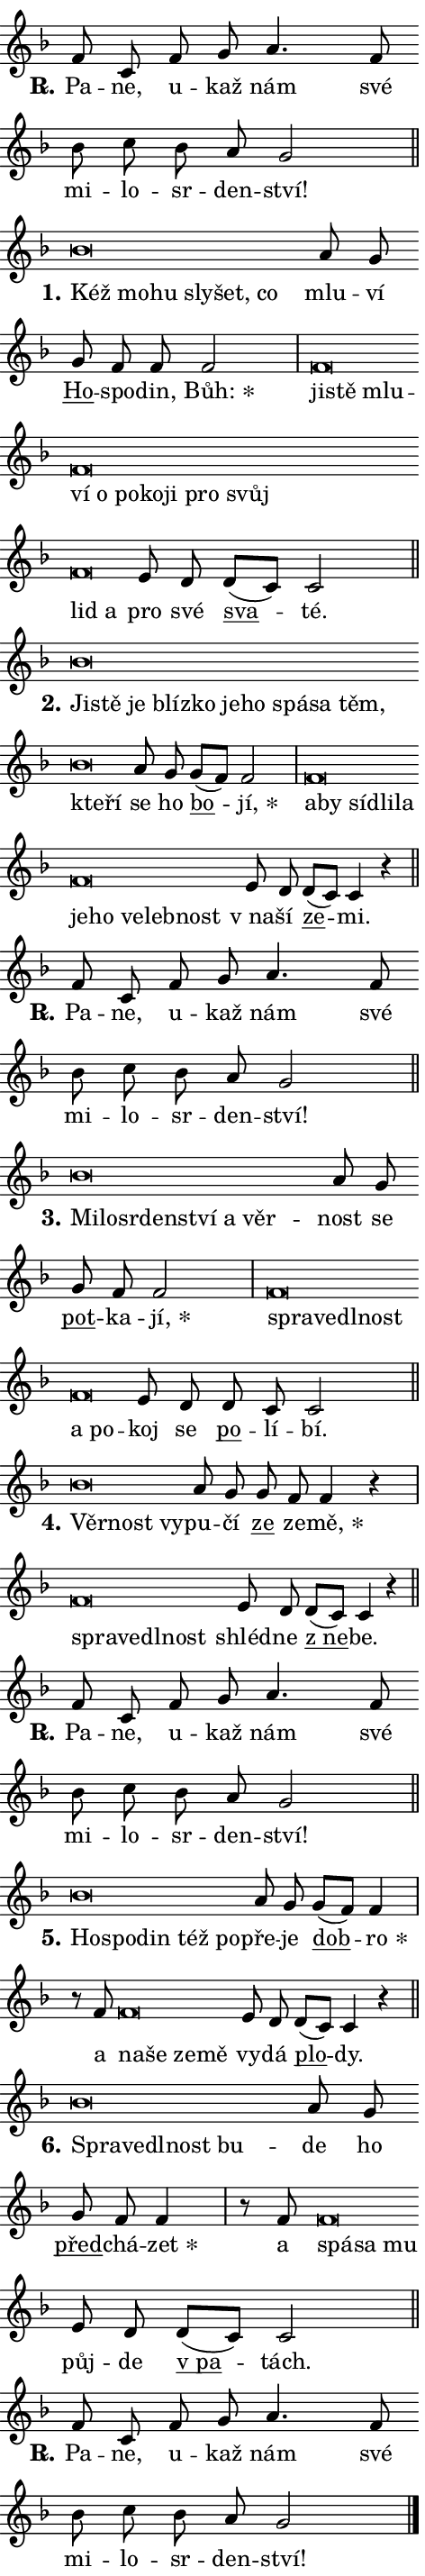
\version "2.24.0"
\header { tagline = "" }
\paper {
  indent = 0\cm
  top-margin = 0\cm
  right-margin = 0.13\cm % to fit lyric hyphens
  bottom-margin = 0\cm
  left-margin = 0\cm
  paper-width = 8\cm
  page-breaking = #ly:one-page-breaking
  system-system-spacing.basic-distance = #11
  score-system-spacing.basic-distance = #11
  ragged-last = ##f
}


%% Author: Thomas Morley
%% https://lists.gnu.org/archive/html/lilypond-user/2020-05/msg00002.html
#(define (line-position grob)
"Returns position of @var[grob} in current system:
   @code{'start}, if at first time-step
   @code{'end}, if at last time-step
   @code{'middle} otherwise
"
  (let* ((col (ly:item-get-column grob))
         (ln (ly:grob-object col 'left-neighbor))
         (rn (ly:grob-object col 'right-neighbor))
         (col-to-check-left (if (ly:grob? ln) ln col))
         (col-to-check-right (if (ly:grob? rn) rn col))
         (break-dir-left
           (and
             (ly:grob-property col-to-check-left 'non-musical #f)
             (ly:item-break-dir col-to-check-left)))
         (break-dir-right
           (and
             (ly:grob-property col-to-check-right 'non-musical #f)
             (ly:item-break-dir col-to-check-right))))
        (cond ((eqv? 1 break-dir-left) 'start)
              ((eqv? -1 break-dir-right) 'end)
              (else 'middle))))

#(define (tranparent-at-line-position vctor)
  (lambda (grob)
  "Relying on @code{line-position} select the relevant enry from @var{vctor}.
Used to determine transparency,"
    (case (line-position grob)
      ((end) (not (vector-ref vctor 0)))
      ((middle) (not (vector-ref vctor 1)))
      ((start) (not (vector-ref vctor 2))))))

noteHeadBreakVisibility =
#(define-music-function (break-visibility)(vector?)
"Makes @code{NoteHead}s transparent relying on @var{break-visibility}"
#{
  \override NoteHead.transparent =
    #(tranparent-at-line-position break-visibility)
#})

#(define delete-ledgers-for-transparent-note-heads
  (lambda (grob)
    "Reads whether a @code{NoteHead} is transparent.
If so this @code{NoteHead} is removed from @code{'note-heads} from
@var{grob}, which is supposed to be @code{LedgerLineSpanner}.
As a result ledgers are not printed for this @code{NoteHead}"
    (let* ((nhds-array (ly:grob-object grob 'note-heads))
           (nhds-list
             (if (ly:grob-array? nhds-array)
                 (ly:grob-array->list nhds-array)
                 '()))
           ;; Relies on the transparent-property being done before
           ;; Staff.LedgerLineSpanner.after-line-breaking is executed.
           ;; This is fragile ...
           (to-keep
             (remove
               (lambda (nhd)
                 (ly:grob-property nhd 'transparent #f))
               nhds-list)))
      ;; TODO find a better method to iterate over grob-arrays, similiar
      ;; to filter/remove etc for lists
      ;; For now rebuilt from scratch
      (set! (ly:grob-object grob 'note-heads)  '())
      (for-each
        (lambda (nhd)
          (ly:pointer-group-interface::add-grob grob 'note-heads nhd))
        to-keep))))

squashNotes = {
  \override NoteHead.X-extent = #'(-0.2 . 0.2)
  \override NoteHead.Y-extent = #'(-0.75 . 0)
  \override NoteHead.stencil =
    #(lambda (grob)
       (let ((pos (ly:grob-property grob 'staff-position)))
         (begin
           (if (< pos -7) (display "ERROR: Lower brevis then expected\n") (display ""))
           (if (<= pos -6) ly:text-interface::print ly:note-head::print))))
}
unSquashNotes = {
  \revert NoteHead.X-extent
  \revert NoteHead.Y-extent
  \revert NoteHead.stencil
}

hideNotes = \noteHeadBreakVisibility #begin-of-line-visible
unHideNotes = \noteHeadBreakVisibility #all-visible

% work-around for resetting accidentals
% https://lilypond.org/doc/v2.23/Documentation/notation/displaying-rhythms#unmetered-music
cadenzaMeasure = {
  \cadenzaOff
  \partial 1024 s1024
  \cadenzaOn
}

#(define-markup-command (accent layout props text) (markup?)
  "Underline accented syllable"
  (interpret-markup layout props
    #{\markup \override #'(offset . 4.3) \underline { #text }#}))

responsum = \markup \concat {
  "R" \hspace #-1.05 \path #0.1 #'((moveto 0 0.07) (lineto 0.9 0.8)) \hspace #0.05 "."
}

spaceSize = #0.6828661417322834 % exact space size for TeX Gyre Schola

\layout {
  \context {
    \Staff
    \remove "Time_signature_engraver"
    \override LedgerLineSpanner.after-line-breaking = #delete-ledgers-for-transparent-note-heads
  }
  \context {
    \Lyrics {
      \override LyricSpace.minimum-distance = \spaceSize
      \override LyricText.font-name = #"TeX Gyre Schola"
      \override LyricText.font-size = 1
      \override StanzaNumber.font-name = #"TeX Gyre Schola Bold"
      \override StanzaNumber.font-size = 1
    }
  }
  \context {
    \Score 
    \override NoteHead.text =
      #(lambda (grob) 
        (let ((pos (ly:grob-property grob 'staff-position)))
          #{\markup {
            \combine
              \halign #-0.55 \raise #(if (= pos -6) 0 0.5) \override #'(thickness . 2) \draw-line #'(3.2 . 0)
              \musicglyph "noteheads.sM1"
          }#}))
  }
}

% magnetic-lyrics.ily
%
%   written by
%     Jean Abou Samra <jean@abou-samra.fr>
%     Werner Lemberg <wl@gnu.org>
%
%   adapted by
%     Jiri Hon <jiri.hon@gmail.com>
%
% Version 2022-Apr-15

% https://www.mail-archive.com/lilypond-user@gnu.org/msg149350.html

#(define (Left_hyphen_pointer_engraver context)
   "Collect syllable-hyphen-syllable occurrences in lyrics and store
them in properties.  This engraver only looks to the left.  For
example, if the lyrics input is @code{foo -- bar}, it does the
following.

@itemize @bullet
@item
Set the @code{text} property of the @code{LyricHyphen} grob between
@q{foo} and @q{bar} to @code{foo}.

@item
Set the @code{left-hyphen} property of the @code{LyricText} grob with
text @q{foo} to the @code{LyricHyphen} grob between @q{foo} and
@q{bar}.
@end itemize

Use this auxiliary engraver in combination with the
@code{lyric-@/text::@/apply-@/magnetic-@/offset!} hook."
   (let ((hyphen #f)
         (text #f))
     (make-engraver
      (acknowledgers
       ((lyric-syllable-interface engraver grob source-engraver)
        (set! text grob)))
      (end-acknowledgers
       ((lyric-hyphen-interface engraver grob source-engraver)
        ;(when (not (grob::has-interface grob 'lyric-space-interface))
          (set! hyphen grob)));)
      ((stop-translation-timestep engraver)
       (when (and text hyphen)
         (ly:grob-set-object! text 'left-hyphen hyphen))
       (set! text #f)
       (set! hyphen #f)))))

#(define (lyric-text::apply-magnetic-offset! grob)
   "If the space between two syllables is less than the value in
property @code{LyricText@/.details@/.squash-threshold}, move the right
syllable to the left so that it gets concatenated with the left
syllable.

Use this function as a hook for
@code{LyricText@/.after-@/line-@/breaking} if the
@code{Left_@/hyphen_@/pointer_@/engraver} is active."
   (let ((hyphen (ly:grob-object grob 'left-hyphen #f)))
     (when hyphen
       (let ((left-text (ly:spanner-bound hyphen LEFT)))
         (when (grob::has-interface left-text 'lyric-syllable-interface)
           (let* ((common (ly:grob-common-refpoint grob left-text X))
                  (this-x-ext (ly:grob-extent grob common X))
                  (left-x-ext
                   (begin
                     ;; Trigger magnetism for left-text.
                     (ly:grob-property left-text 'after-line-breaking)
                     (ly:grob-extent left-text common X)))
                  ;; `delta` is the gap width between two syllables.
                  (delta (- (interval-start this-x-ext)
                            (interval-end left-x-ext)))
                  (details (ly:grob-property grob 'details))
                  (threshold (assoc-get 'squash-threshold details 0.2)))
             (when (< delta threshold)
               (let* (;; We have to manipulate the input text so that
                      ;; ligatures crossing syllable boundaries are not
                      ;; disabled.  For languages based on the Latin
                      ;; script this is essentially a beautification.
                      ;; However, for non-Western scripts it can be a
                      ;; necessity.
                      (lt (ly:grob-property left-text 'text))
                      (rt (ly:grob-property grob 'text))
                      (is-space (grob::has-interface hyphen 'lyric-space-interface))
                      (space (if is-space " " ""))
                      (extra-delta (if is-space spaceSize 0))
                      ;; Append new syllable.
                      (ltrt-space (if (and (string? lt) (string? rt))
                                (string-append lt space rt)
                                (make-concat-markup (list lt space rt))))
                      ;; Right-align `ltrt` to the right side.
                      (ltrt-space-markup (grob-interpret-markup
                               grob
                               (make-translate-markup
                                (cons (interval-length this-x-ext) 0)
                                (make-right-align-markup ltrt-space)))))
                 (begin
                   ;; Don't print `left-text`.
                   (ly:grob-set-property! left-text 'stencil #f)
                   ;; Set text and stencil (which holds all collected
                   ;; syllables so far) and shift it to the left.
                   (ly:grob-set-property! grob 'text ltrt-space)
                   (ly:grob-set-property! grob 'stencil ltrt-space-markup)
                   (ly:grob-translate-axis! grob (- (- delta extra-delta)) X))))))))))


#(define (lyric-hyphen::displace-bounds-first grob)
   ;; Make very sure this callback isn't triggered too early.
   (let ((left (ly:spanner-bound grob LEFT))
         (right (ly:spanner-bound grob RIGHT)))
     (ly:grob-property left 'after-line-breaking)
     (ly:grob-property right 'after-line-breaking)
     (ly:lyric-hyphen::print grob)))

squashThreshold = #0.4

\layout {
  \context {
    \Lyrics
    \consists #Left_hyphen_pointer_engraver
    \override LyricText.after-line-breaking =
      #lyric-text::apply-magnetic-offset!
    \override LyricHyphen.stencil = #lyric-hyphen::displace-bounds-first
    \override LyricText.details.squash-threshold = \squashThreshold
    \override LyricHyphen.minimum-distance = 0
    \override LyricHyphen.minimum-length = \squashThreshold
  }
}

squashText = \override LyricText.details.squash-threshold = 9999
unSquashText = \override LyricText.details.squash-threshold = \squashThreshold

leftText = \override LyricText.self-alignment-X = #LEFT
unLeftText = \revert LyricText.self-alignment-X

starOffset = #(lambda (grob) 
                (let ((x_offset (ly:self-alignment-interface::aligned-on-x-parent grob)))
                  (if (= x_offset 0) 0 (+ x_offset 1.2))))

star = #(define-music-function (syllable)(string?)
"Append star separator at the end of a syllable"
#{
  \once \override LyricText.X-offset = #starOffset
  \lyricmode { \markup {
    #syllable
    \override #'((font-name . "TeX Gyre Schola Bold")) \hspace #0.2 \lower #0.65 \larger "*"
  } }
#})

starAccent = #(define-music-function (syllable)(string?)
"Append star separator at the end of a syllable and make accent"
#{
  \once \override LyricText.X-offset = #starOffset
  \lyricmode { \markup {
    \accent #syllable
    \override #'((font-name . "TeX Gyre Schola Bold")) \hspace #0.2 \lower #0.65 \larger "*"
  } }
#})

breath = #(define-music-function (syllable)(string?)
"Append breathing indicator at the end of a syllable"
#{
  \lyricmode { \markup { #syllable "+" } }
#})

optionalBreath = #(define-music-function (syllable)(string?)
"Append optional breathing indicator at the end of a syllable"
#{
  \lyricmode { \markup { #syllable "(+)" } }
#})


\score {
    <<
        \new Voice = "melody" { \cadenzaOn \key f \major \relative { f'8 c f g a4. f8 \bar "" bes c bes a g2 \cadenzaMeasure \bar "||" \break } }
        \new Lyrics \lyricsto "melody" { \lyricmode { \set stanza = \responsum
Pa -- ne, u -- kaž nám své mi -- lo -- sr -- den -- ství! } }
    >>
    \layout {}
}

\score {
    <<
        \new Voice = "melody" { \cadenzaOn \key f \major \relative { \squashNotes bes'\breve*1/16 \hideNotes \breve*1/16 \bar "" \breve*1/16 \bar "" \breve*1/16 \bar "" \breve*1/16 \breve*1/16 \bar "" \unHideNotes \unSquashNotes a8 g \bar "" g f f f2 \cadenzaMeasure \bar "|" \squashNotes f\breve*1/16 \hideNotes \breve*1/16 \bar "" \breve*1/16 \bar "" \breve*1/16 \bar "" \breve*1/16 \bar "" \breve*1/16 \bar "" \breve*1/16 \bar "" \breve*1/16 \bar "" \breve*1/16 \bar "" \breve*1/16 \bar "" \breve*1/16 \breve*1/16 \bar "" \unHideNotes \unSquashNotes e8 d \bar "" d[( c)] c2 \cadenzaMeasure \bar "||" \break } }
        \new Lyrics \lyricsto "melody" { \lyricmode { \set stanza = "1."
\leftText Kéž \squashText mo -- hu sly -- šet, co \unLeftText \unSquashText mlu -- ví \markup \accent Ho -- spo -- din, \star Bůh: \leftText ji -- \squashText stě mlu -- ví o po -- ko -- ji pro svůj lid a \unLeftText \unSquashText pro své \markup \accent sva -- té. } }
    >>
    \layout {}
}

\score {
    <<
        \new Voice = "melody" { \cadenzaOn \key f \major \relative { \squashNotes bes'\breve*1/16 \hideNotes \breve*1/16 \bar "" \breve*1/16 \bar "" \breve*1/16 \bar "" \breve*1/16 \bar "" \breve*1/16 \bar "" \breve*1/16 \bar "" \breve*1/16 \bar "" \breve*1/16 \bar "" \breve*1/16 \bar "" \breve*1/16 \breve*1/16 \bar "" \unHideNotes \unSquashNotes a8 g \bar "" g[( f)] f2 \cadenzaMeasure \bar "|" \squashNotes f\breve*1/16 \hideNotes \breve*1/16 \bar "" \breve*1/16 \bar "" \breve*1/16 \bar "" \breve*1/16 \bar "" \breve*1/16 \bar "" \breve*1/16 \bar "" \breve*1/16 \bar "" \breve*1/16 \breve*1/16 \bar "" \unHideNotes \unSquashNotes e8 d \bar "" d[( c)] c4 r \cadenzaMeasure \bar "||" \break } }
        \new Lyrics \lyricsto "melody" { \lyricmode { \set stanza = "2."
\leftText Ji -- \squashText stě je blíz -- ko je -- ho spá -- sa těm, kte -- ří \unLeftText \unSquashText se ho \markup \accent bo -- \star jí, \leftText a -- \squashText by sí -- dli -- la je -- ho ve -- leb -- nost \unLeftText \unSquashText "v na" -- ší \markup \accent ze -- mi. } }
    >>
    \layout {}
}

\score {
    <<
        \new Voice = "melody" { \cadenzaOn \key f \major \relative { f'8 c f g a4. f8 \bar "" bes c bes a g2 \cadenzaMeasure \bar "||" \break } }
        \new Lyrics \lyricsto "melody" { \lyricmode { \set stanza = \responsum
Pa -- ne, u -- kaž nám své mi -- lo -- sr -- den -- ství! } }
    >>
    \layout {}
}

\score {
    <<
        \new Voice = "melody" { \cadenzaOn \key f \major \relative { \squashNotes bes'\breve*1/16 \hideNotes \breve*1/16 \bar "" \breve*1/16 \bar "" \breve*1/16 \bar "" \breve*1/16 \bar "" \breve*1/16 \breve*1/16 \bar "" \unHideNotes \unSquashNotes a8 g \bar "" g f f2 \cadenzaMeasure \bar "|" \squashNotes f\breve*1/16 \hideNotes \breve*1/16 \bar "" \breve*1/16 \bar "" \breve*1/16 \bar "" \breve*1/16 \breve*1/16 \bar "" \unHideNotes \unSquashNotes e8 d \bar "" d c c2 \cadenzaMeasure \bar "||" \break } }
        \new Lyrics \lyricsto "melody" { \lyricmode { \set stanza = "3."
\leftText Mi -- \squashText lo -- sr -- den -- ství a věr -- \unLeftText \unSquashText nost se \markup \accent pot -- ka -- \star jí, \leftText spra -- \squashText ve -- dl -- nost a po -- \unLeftText \unSquashText koj se \markup \accent po -- lí -- bí. } }
    >>
    \layout {}
}

\score {
    <<
        \new Voice = "melody" { \cadenzaOn \key f \major \relative { \squashNotes bes'\breve*1/16 \hideNotes \breve*1/16 \breve*1/16 \bar "" \unHideNotes \unSquashNotes a8 g \bar "" g f f4 r \cadenzaMeasure \bar "|" \squashNotes f\breve*1/16 \hideNotes \breve*1/16 \bar "" \breve*1/16 \breve*1/16 \bar "" \unHideNotes \unSquashNotes e8 d \bar "" d[( c)] c4 r \cadenzaMeasure \bar "||" \break } }
        \new Lyrics \lyricsto "melody" { \lyricmode { \set stanza = "4."
\leftText Věr -- \squashText nost vy -- \unLeftText \unSquashText pu -- čí \markup \accent ze ze -- \star mě, \leftText spra -- \squashText ve -- dl -- nost \unLeftText \unSquashText shléd -- ne \markup \accent "z ne" -- be. } }
    >>
    \layout {}
}

\score {
    <<
        \new Voice = "melody" { \cadenzaOn \key f \major \relative { f'8 c f g a4. f8 \bar "" bes c bes a g2 \cadenzaMeasure \bar "||" \break } }
        \new Lyrics \lyricsto "melody" { \lyricmode { \set stanza = \responsum
Pa -- ne, u -- kaž nám své mi -- lo -- sr -- den -- ství! } }
    >>
    \layout {}
}

\score {
    <<
        \new Voice = "melody" { \cadenzaOn \key f \major \relative { \squashNotes bes'\breve*1/16 \hideNotes \breve*1/16 \bar "" \breve*1/16 \bar "" \breve*1/16 \breve*1/16 \bar "" \unHideNotes \unSquashNotes a8 g \bar "" g[( f)] f4 \cadenzaMeasure \bar "|" r8 f \squashNotes f\breve*1/16 \hideNotes \breve*1/16 \bar "" \breve*1/16 \breve*1/16 \bar "" \unHideNotes \unSquashNotes e8 d \bar "" d[( c)] c4 r \cadenzaMeasure \bar "||" \break } }
        \new Lyrics \lyricsto "melody" { \lyricmode { \set stanza = "5."
\leftText Ho -- \squashText spo -- din též po -- \unLeftText \unSquashText pře -- je \markup \accent dob -- \star ro a \leftText na -- \squashText še ze -- mě \unLeftText \unSquashText vy -- dá \markup \accent plo -- dy. } }
    >>
    \layout {}
}

\score {
    <<
        \new Voice = "melody" { \cadenzaOn \key f \major \relative { \squashNotes bes'\breve*1/16 \hideNotes \breve*1/16 \bar "" \breve*1/16 \bar "" \breve*1/16 \breve*1/16 \bar "" \unHideNotes \unSquashNotes a8 g \bar "" g f f4 \cadenzaMeasure \bar "|" r8 f \squashNotes f\breve*1/16 \hideNotes \breve*1/16 \breve*1/16 \bar "" \unHideNotes \unSquashNotes e8 d \bar "" d[( c)] c2 \cadenzaMeasure \bar "||" \break } }
        \new Lyrics \lyricsto "melody" { \lyricmode { \set stanza = "6."
\leftText Spra -- \squashText ve -- dl -- nost bu -- \unLeftText \unSquashText de ho \markup \accent před -- chá -- \star zet a \leftText spá -- \squashText sa mu \unLeftText \unSquashText půj -- de \markup \accent "v pa" -- tách. } }
    >>
    \layout {}
}

\score {
    <<
        \new Voice = "melody" { \cadenzaOn \key f \major \relative { f'8 c f g a4. f8 \bar "" bes c bes a g2 \cadenzaMeasure \bar "||" \break } \bar "|." }
        \new Lyrics \lyricsto "melody" { \lyricmode { \set stanza = \responsum
Pa -- ne, u -- kaž nám své mi -- lo -- sr -- den -- ství! } }
    >>
    \layout {}
}
